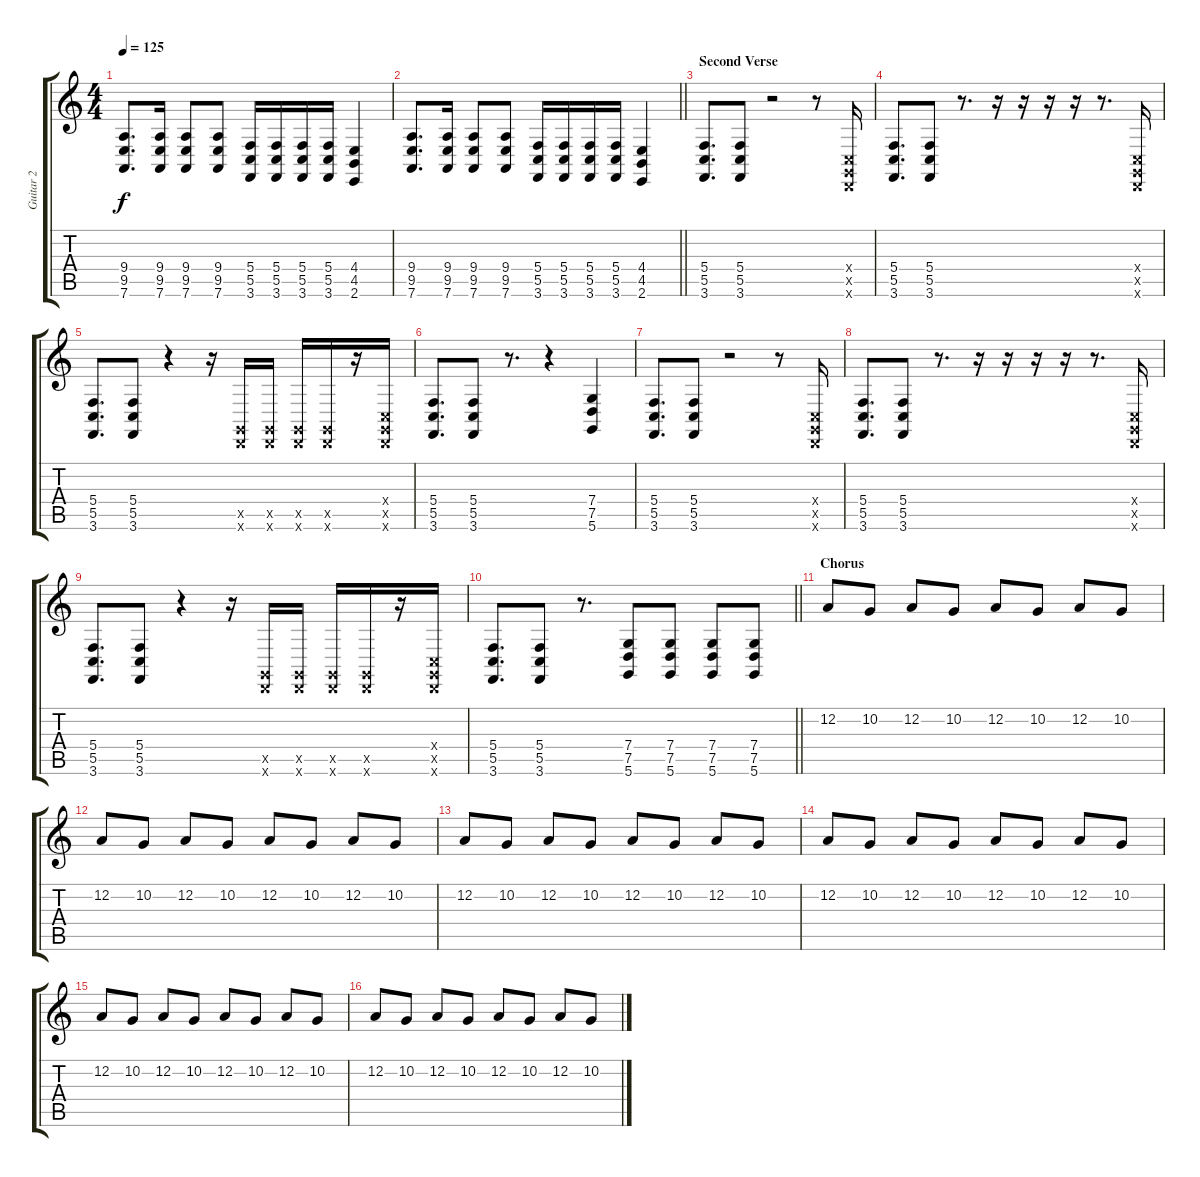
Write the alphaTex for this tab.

\track ("Guitar 2" "Guitar 2") {instrument lead2sawtooth}
\staff {score tabs}
\tuning (D4 A3 F3 C3 G2 D2) {hide}
\ts (4 4)
\tempo 125
\clef g2
\ks c
(9.4 9.5 7.6).8{d dy f volume 12 instrument lead2sawtooth} (9.4 9.5 7.6).16 (9.4 9.5 7.6).8 (9.4 9.5 7.6).8 (5.4 5.5 3.6).16 (5.4 5.5 3.6).16 (5.4 5.5 3.6).16 (5.4 5.5 3.6).16 (4.4 4.5 2.6).4 |
\barLineRight lightlight
(9.4 9.5 7.6).8{d} (9.4 9.5 7.6).16 (9.4 9.5 7.6).8 (9.4 9.5 7.6).8 (5.4 5.5 3.6).16 (5.4 5.5 3.6).16 (5.4 5.5 3.6).16 (5.4 5.5 3.6).16 (4.4 4.5 2.6).4 |
\section ("" "Second Verse")
(5.4 5.5 3.6).8{d} (5.4 5.5 3.6).8 r.2 r.8 (0.4{x} 0.5{x} 0.6{x}).16 |
(5.4 5.5 3.6).8{d} (5.4 5.5 3.6).8 r.8{d} r.16 r.16 r.16 r.16 r.8{d} (0.4{x} 0.5{x} 0.6{x}).16 |
(5.4 5.5 3.6).8{d} (5.4 5.5 3.6).8 r.4 r.16 (0.5{x} 0.6{x}).16 (0.5{x} 0.6{x}).16 (0.5{x} 0.6{x}).16 (0.5{x} 0.6{x}).16 r.16 (0.4{x} 0.5{x} 0.6{x}).16 |
(5.4 5.5 3.6).8{d} (5.4 5.5 3.6).8 r.8{d} r.4 (7.4 7.5 5.6).4 |
(5.4 5.5 3.6).8{d} (5.4 5.5 3.6).8 r.2 r.8 (0.4{x} 0.5{x} 0.6{x}).16 |
(5.4 5.5 3.6).8{d} (5.4 5.5 3.6).8 r.8{d} r.16 r.16 r.16 r.16 r.8{d} (0.4{x} 0.5{x} 0.6{x}).16 |
(5.4 5.5 3.6).8{d} (5.4 5.5 3.6).8 r.4 r.16 (0.5{x} 0.6{x}).16 (0.5{x} 0.6{x}).16 (0.5{x} 0.6{x}).16 (0.5{x} 0.6{x}).16 r.16 (0.4{x} 0.5{x} 0.6{x}).16 |
\barLineRight lightlight
(5.4 5.5 3.6).8{d} (5.4 5.5 3.6).8 r.8{d} (7.4 7.5 5.6).8 (7.4 7.5 5.6).8 (7.4 7.5 5.6).8 (7.4 7.5 5.6).8 |
\section ("" "Chorus")
12.2.8{volume 9 instrument overdrivenguitar} 10.2.8 12.2.8 10.2.8 12.2.8 10.2.8 12.2.8 10.2.8 |
12.2.8 10.2.8 12.2.8 10.2.8 12.2.8 10.2.8 12.2.8 10.2.8 |
12.2.8 10.2.8 12.2.8 10.2.8 12.2.8 10.2.8 12.2.8 10.2.8 |
12.2.8 10.2.8 12.2.8 10.2.8 12.2.8 10.2.8 12.2.8 10.2.8 |
12.2.8 10.2.8 12.2.8 10.2.8 12.2.8 10.2.8 12.2.8 10.2.8 |
12.2.8 10.2.8 12.2.8 10.2.8 12.2.8 10.2.8 12.2.8 10.2.8
